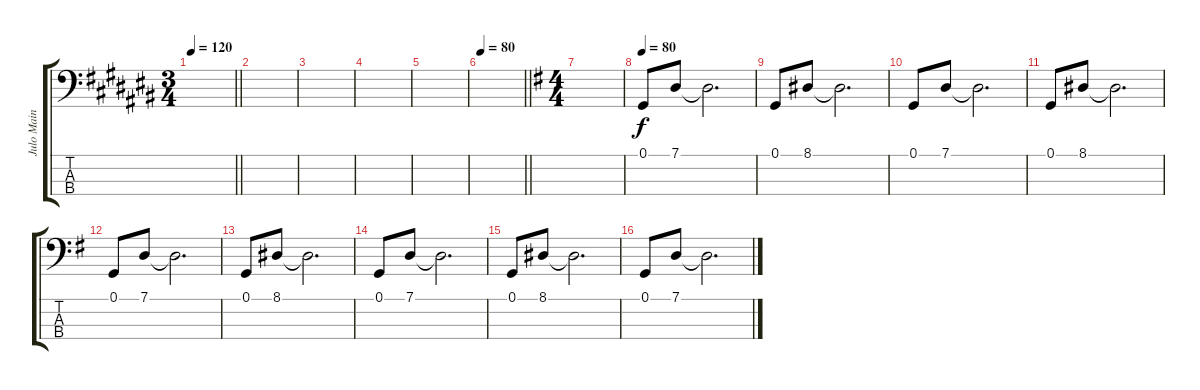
\track ("Julo Main Gauche" "Julo Main ") {instrument stringensemble1}
\staff {score tabs}
\tuning (G2 D2 A1 Db1) {hide}
\ts (3 4)
\tempo 120
\clef f4
\barLineRight lightlight
\ks c#
|
|
|
|
|
\tempo 80
\barLineRight lightlight
|
\ts (4 4)
\ks g
|
\tempo 80
0.1.8{instrument acousticgrandpiano} 7.1.8 7.1{t}.2{d} |
0.1.8 8.1.8 8.1{t}.2{d} |
0.1.8 7.1.8 7.1{t}.2{d} |
0.1.8 8.1.8 8.1{t}.2{d} |
0.1.8 7.1.8 7.1{t}.2{d} |
0.1.8 8.1.8 8.1{t}.2{d} |
0.1.8 7.1.8 7.1{t}.2{d} |
0.1.8 8.1.8 8.1{t}.2{d} |
0.1.8 7.1.8 7.1{t}.2{d}
